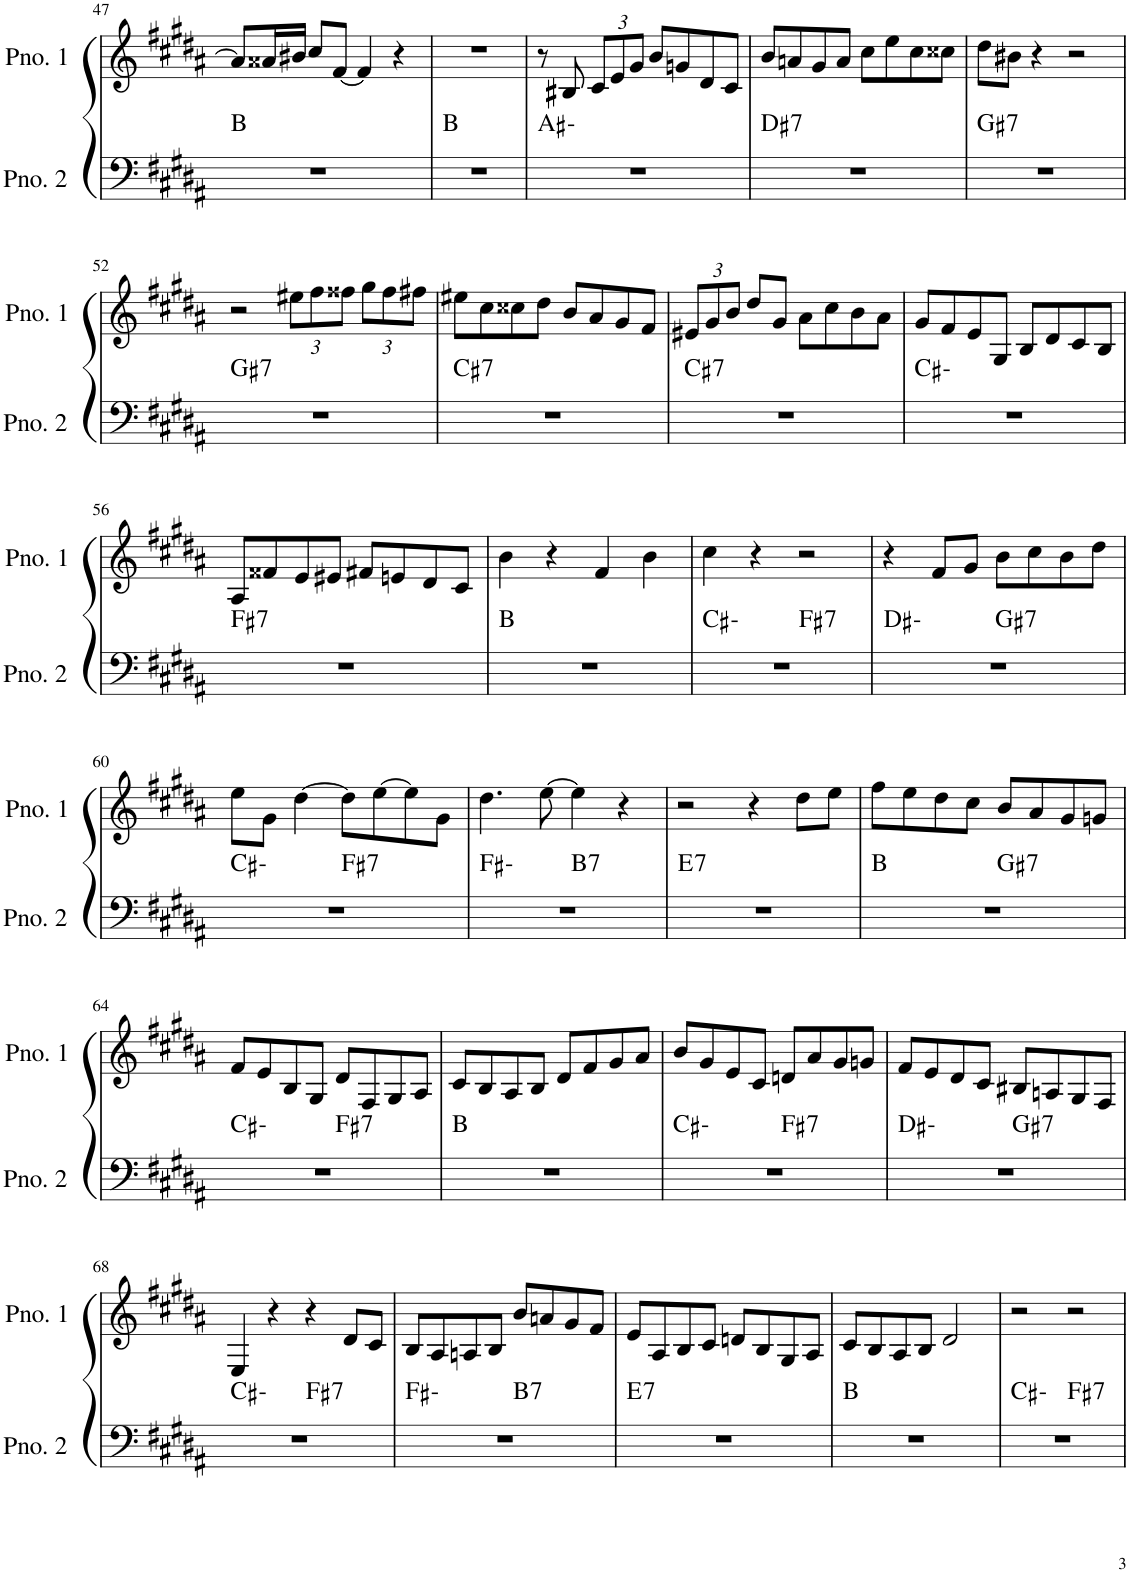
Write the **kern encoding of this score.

**kern	**harte	**kern
*part2	*part2	*part1
*staff2	*	*staff1
*I"ピアノ 2	*	*I"ピアノ 1
!!LO:PB:g=z
*clefF4	*	*clefG2
*k[f#c#g#d#a#]	*	*k[f#c#g#d#a#]
*M4/4	*	*M4/4
=47	=47	=47
1r	B:maj	8a#/L]
.	.	16a##X/L
.	.	16b#X/JJ
.	.	8cc#/L
.	.	[8f#/J
.	.	4f#/]
.	.	4r
=48	=48	=48
1r	B:maj	1r
=49	=49	=49
1r	A#:min	8r
.	.	8B#X/
*	*	*Xbrackettup
.	.	12c#/L
.	.	12e/
.	.	12g#/J
.	.	8b/L
.	.	8gn/
.	.	8d#/
.	.	8c#/J
=50	=50	=50
!	!LO:H:kt=7	!
1r	D#:7	8b/L
.	.	8an/
.	.	8g#/
.	.	8a/J
.	.	8cc#\L
.	.	8ee\
.	.	8cc#\
.	.	8cc##X\J
=51	=51	=51
!	!LO:H:kt=7	!
1r	G#:7	8dd#\L
.	.	8b#X\J
.	.	4r
.	.	2r
!!LO:LB:g=z
=52	=52	=52
!	!LO:H:kt=7	!
1r	G#:7	2r
.	.	12ee#X\L
.	.	12ff#\
.	.	12ff##X\J
.	.	12gg#\L
.	.	12ff##\
.	.	12ff#X\J
=53	=53	=53
!	!LO:H:kt=7	!
1r	C#:7	8ee#X\L
.	.	8cc#\
.	.	8cc##X\
.	.	8dd#\J
.	.	8b/L
.	.	8a#/
.	.	8g#/
.	.	8f#/J
=54	=54	=54
!	!LO:H:kt=7	!
1r	C#:7	12e#X/L
.	.	12g#/
.	.	12b/J
.	.	8dd#/L
.	.	8g#/J
.	.	8a#\L
.	.	8cc#\
.	.	8b\
.	.	8a#\J
=55	=55	=55
1r	C#:min	8g#/L
.	.	8f#/
.	.	8e/
.	.	8G#/J
.	.	8B/L
.	.	8d#/
.	.	8c#/
.	.	8B/J
!!LO:LB:g=z
=56	=56	=56
!	!LO:H:kt=7	!
1r	F#:7	8A#/L
.	.	8f##X/
.	.	8e/
.	.	8e#X/J
.	.	8f#X/L
.	.	8en/
.	.	8d#/
.	.	8c#/J
=57	=57	=57
1r	B:maj	4b\
.	.	4r
.	.	4f#/
.	.	4b\
=58	=58	=58
*^	*	*
1r	2ryy	C#:min	4cc#\
.	.	.	4r
!	!	!LO:H:kt=7	!
.	2ryy	F#:7	2r
=59	=59	=59	=59
1r	2ryy	D#:min	4r
.	.	.	8f#/L
.	.	.	8g#/J
!	!	!LO:H:kt=7	!
.	2ryy	G#:7	8b\L
.	.	.	8cc#\
.	.	.	8b\
.	.	.	8dd#\J
!!LO:LB:g=z
=60	=60	=60	=60
1r	2ryy	C#:min	8ee\L
.	.	.	8g#\J
.	.	.	[4dd#\
!	!	!LO:H:kt=7	!
.	2ryy	F#:7	8dd#\L]
.	.	.	[8ee\
.	.	.	8ee\]
.	.	.	8g#\J
=61	=61	=61	=61
1r	2ryy	F#:min	4.dd#\
.	.	.	[8ee\
!	!	!LO:H:kt=7	!
.	2ryy	B:7	4ee\]
.	.	.	4r
=62	=62	=62	=62
!	!	!LO:H:kt=7	!
*v	*v	*	*
1r	E:7	2r
.	.	4r
.	.	8dd#\L
.	.	8ee\J
=63	=63	=63
*^	*	*
1r	2ryy	B:maj	8ff#\L
.	.	.	8ee\
.	.	.	8dd#\
.	.	.	8cc#\J
!	!	!LO:H:kt=7	!
.	2ryy	G#:7	8b/L
.	.	.	8a#/
.	.	.	8g#/
.	.	.	8gn/J
!!LO:LB:g=z
=64	=64	=64	=64
1r	2ryy	C#:min	8f#/L
.	.	.	8e/
.	.	.	8B/
.	.	.	8G#/J
!	!	!LO:H:kt=7	!
.	2ryy	F#:7	8d#/L
.	.	.	8F#/
.	.	.	8G#/
.	.	.	8A#/J
*v	*v	*	*
=65	=65	=65
1r	B:maj	8c#/L
.	.	8B/
.	.	8A#/
.	.	8B/J
.	.	8d#/L
.	.	8f#/
.	.	8g#/
.	.	8a#/J
=66	=66	=66
*^	*	*
1r	2ryy	C#:min	8b/L
.	.	.	8g#/
.	.	.	8e/
.	.	.	8c#/J
!	!	!LO:H:kt=7	!
.	2ryy	F#:7	8dn/L
.	.	.	8a#/
.	.	.	8g#/
.	.	.	8gn/J
=67	=67	=67	=67
1r	2ryy	D#:min	8f#/L
.	.	.	8e/
.	.	.	8d#/
.	.	.	8c#/J
!	!	!LO:H:kt=7	!
.	2ryy	G#:7	8B#X/L
.	.	.	8An/
.	.	.	8G#/
.	.	.	8F#/J
!!LO:LB:g=z
=68	=68	=68	=68
1r	2ryy	C#:min	4E/
.	.	.	4r
!	!	!LO:H:kt=7	!
.	2ryy	F#:7	4r
.	.	.	8d#/L
.	.	.	8c#/J
=69	=69	=69	=69
1r	2ryy	F#:min	8B/L
.	.	.	8A#/
.	.	.	8An/
.	.	.	8B/J
!	!	!LO:H:kt=7	!
.	2ryy	B:7	8b/L
.	.	.	8an/
.	.	.	8g#/
.	.	.	8f#/J
=70	=70	=70	=70
!	!	!LO:H:kt=7	!
*v	*v	*	*
1r	E:7	8e/L
.	.	8A#/
.	.	8B/
.	.	8c#/J
.	.	8dn/L
.	.	8B/
.	.	8G#/
.	.	8A#/J
=71	=71	=71
1r	B:maj	8c#/L
.	.	8B/
.	.	8A#/
.	.	8B/J
.	.	2d#/
=72	=72	=72
*^	*	*
1r	2ryy	C#:min	2r
!	!	!LO:H:kt=7	!
.	2ryy	F#:7	2r
*v	*v	*	*
=	=	=
*-	*-	*-
